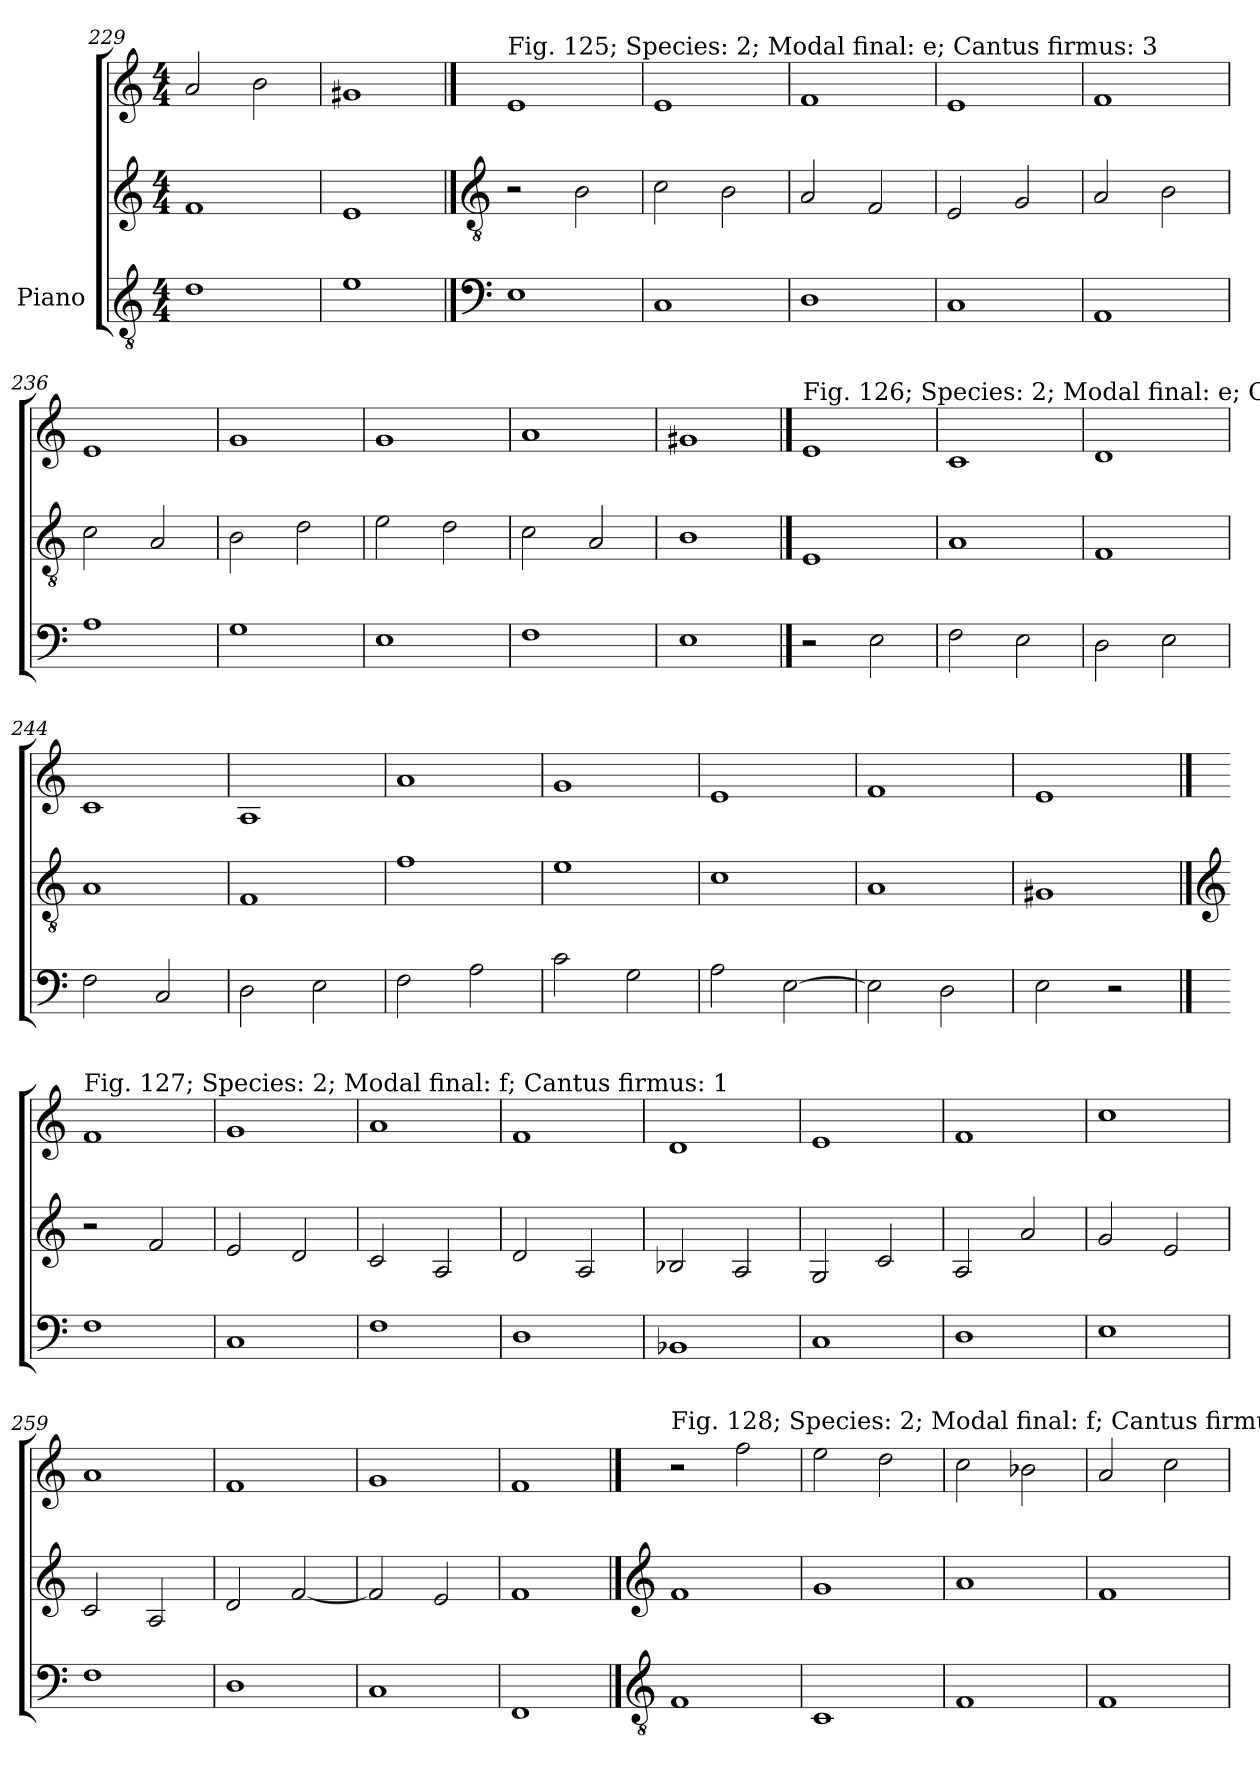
**kern	**kern	**kern
*part3	*part2	*part1
*staff3	*staff2	*staff1
*I"Piano	*	*
*clefGv2	*clefG2	*clefG2
*k[]	*k[]	*k[]
*M4/4	*M4/4	*M4/4
=229	=229	=229
1d	1f	2a/
.	.	2b\
=230	=230	=230
1e	1e	1g#X
!!LO:LB:g=z
==231	==231	==231
*clefF4	*clefGv2	*
!	!	!LO:TX:a:t=Fig. 125; Species&colon; 2; Modal final&colon; e; Cantus firmus&colon; 3
1E	2r	1e
.	2B\	.
=232	=232	=232
1C	2c\	1e
.	2B\	.
=233	=233	=233
1D	2A/	1f
.	2F/	.
=234	=234	=234
1C	2E/	1e
.	2G/	.
=235	=235	=235
1AA	2A/	1f
.	2B\	.
=236	=236	=236
1A	2c\	1e
.	2A/	.
=237	=237	=237
1G	2B\	1g
.	2d\	.
=238	=238	=238
1E	2e\	1g
.	2d\	.
=239	=239	=239
1F	2c\	1a
.	2A/	.
=240	=240	=240
1E	1B	1g#X
!!LO:LB:g=z
==241	==241	==241
!	!	!LO:TX:a:t=Fig. 126; Species&colon; 2; Modal final&colon; e; Cantus firmus&colon; 1
2r	1E	1e
2E\	.	.
=242	=242	=242
2F\	1A	1c
2E\	.	.
=243	=243	=243
2D\	1F	1d
2E\	.	.
=244	=244	=244
2F\	1A	1c
2C/	.	.
=245	=245	=245
2D\	1F	1A
2E\	.	.
=246	=246	=246
2F\	1f	1a
2A\	.	.
=247	=247	=247
2c\	1e	1g
2G\	.	.
=248	=248	=248
2A\	1c	1e
[2E\	.	.
=249	=249	=249
2E\]	1A	1f
2D\	.	.
=250	=250	=250
2E\	1G#X	1e
2r	.	.
!!LO:PB:g=z
==251	==251	==251
*	*clefG2	*
!	!	!LO:TX:a:t=Fig. 127; Species&colon; 2; Modal final&colon; f; Cantus firmus&colon; 1
1F	2r	1f
.	2f/	.
=252	=252	=252
1C	2e/	1g
.	2d/	.
=253	=253	=253
1F	2c/	1a
.	2A/	.
=254	=254	=254
1D	2d/	1f
.	2A/	.
=255	=255	=255
1BB-X	2B-X/	1d
.	2A/	.
=256	=256	=256
1C	2G/	1e
.	2c/	.
=257	=257	=257
1D	2A/	1f
.	2a/	.
=258	=258	=258
1E	2g/	1cc
.	2e/	.
=259	=259	=259
1F	2c/	1a
.	2A/	.
=260	=260	=260
1D	2d/	1f
.	[2f/	.
=261	=261	=261
1C	2f/]	1g
.	2e/	.
=262	=262	=262
1FF	1f	1f
!!LO:LB:g=z
==263	==263	==263
*clefGv2	*clefG2	*
!	!	!LO:TX:a:t=Fig. 128; Species&colon; 2; Modal final&colon; f; Cantus firmus&colon; 2
1F	1f	2r
.	.	2ff\
=264	=264	=264
1C	1g	2ee\
.	.	2dd\
=265	=265	=265
1F	1a	2cc\
.	.	2b-X\
=266	=266	=266
1F	1f	2a/
.	.	2cc\
=	=	=
*-	*-	*-
